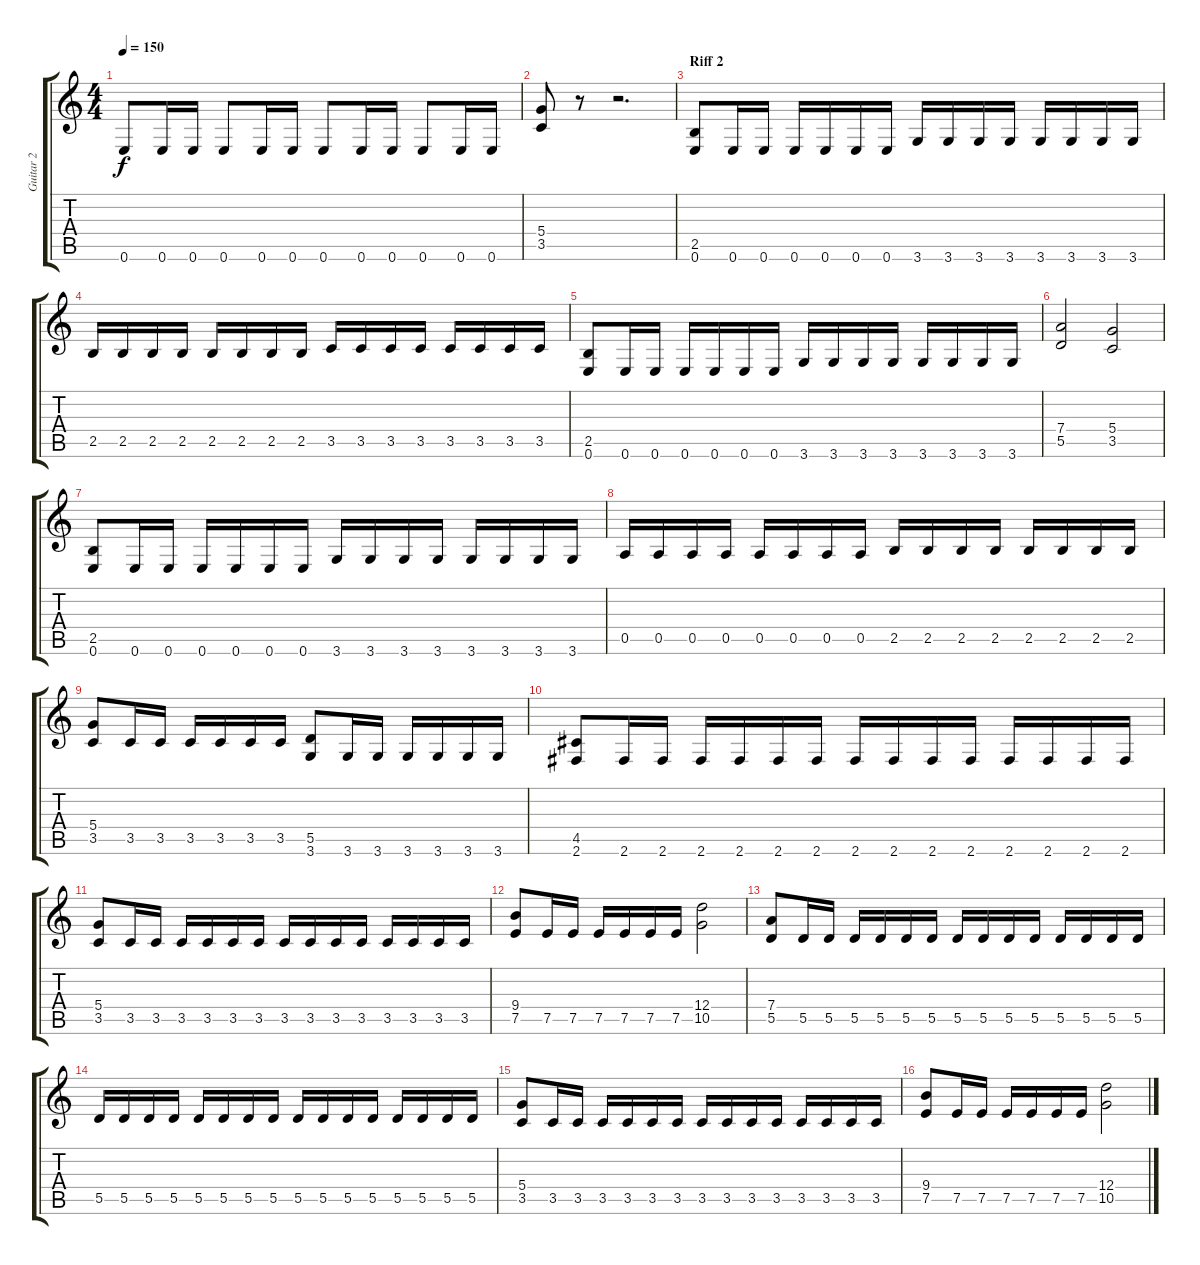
\track ("Guitar 2" "Guitar 2") {instrument distortionguitar}
\staff {score tabs}
\tuning (E4 B3 G3 D3 A2 E2) {hide}
\ts (4 4)
\tempo 150
\clef g2
\ks c
0.6.8{dy f} 0.6.16 0.6.16 0.6.8 0.6.16 0.6.16 0.6.8 0.6.16 0.6.16 0.6.8 0.6.16 0.6.16 |
(5.4 3.5).8 r.8 r.2{d} |
\section ("" "Riff 2")
(2.5 0.6).8 0.6.16 0.6.16 0.6.16 0.6.16 0.6.16 0.6.16 3.6.16 3.6.16 3.6.16 3.6.16 3.6.16 3.6.16 3.6.16 3.6.16 |
2.5.16 2.5.16 2.5.16 2.5.16 2.5.16 2.5.16 2.5.16 2.5.16 3.5.16 3.5.16 3.5.16 3.5.16 3.5.16 3.5.16 3.5.16 3.5.16 |
(2.5 0.6).8 0.6.16 0.6.16 0.6.16 0.6.16 0.6.16 0.6.16 3.6.16 3.6.16 3.6.16 3.6.16 3.6.16 3.6.16 3.6.16 3.6.16 |
(7.4 5.5).2 (5.4 3.5).2 |
(2.5 0.6).8 0.6.16 0.6.16 0.6.16 0.6.16 0.6.16 0.6.16 3.6.16 3.6.16 3.6.16 3.6.16 3.6.16 3.6.16 3.6.16 3.6.16 |
0.5.16 0.5.16 0.5.16 0.5.16 0.5.16 0.5.16 0.5.16 0.5.16 2.5.16 2.5.16 2.5.16 2.5.16 2.5.16 2.5.16 2.5.16 2.5.16 |
(5.4 3.5).8 3.5.16 3.5.16 3.5.16 3.5.16 3.5.16 3.5.16 (5.5 3.6).8 3.6.16 3.6.16 3.6.16 3.6.16 3.6.16 3.6.16 |
(4.5 2.6).8 2.6.16 2.6.16 2.6.16 2.6.16 2.6.16 2.6.16 2.6.16 2.6.16 2.6.16 2.6.16 2.6.16 2.6.16 2.6.16 2.6.16 |
(5.4 3.5).8 3.5.16 3.5.16 3.5.16 3.5.16 3.5.16 3.5.16 3.5.16 3.5.16 3.5.16 3.5.16 3.5.16 3.5.16 3.5.16 3.5.16 |
(9.4 7.5).8 7.5.16 7.5.16 7.5.16 7.5.16 7.5.16 7.5.16 (12.4 10.5).2 |
(7.4 5.5).8 5.5.16 5.5.16 5.5.16 5.5.16 5.5.16 5.5.16 5.5.16 5.5.16 5.5.16 5.5.16 5.5.16 5.5.16 5.5.16 5.5.16 |
5.5.16 5.5.16 5.5.16 5.5.16 5.5.16 5.5.16 5.5.16 5.5.16 5.5.16 5.5.16 5.5.16 5.5.16 5.5.16 5.5.16 5.5.16 5.5.16 |
(5.4 3.5).8 3.5.16 3.5.16 3.5.16 3.5.16 3.5.16 3.5.16 3.5.16 3.5.16 3.5.16 3.5.16 3.5.16 3.5.16 3.5.16 3.5.16 |
(9.4 7.5).8 7.5.16 7.5.16 7.5.16 7.5.16 7.5.16 7.5.16 (12.4 10.5).2
